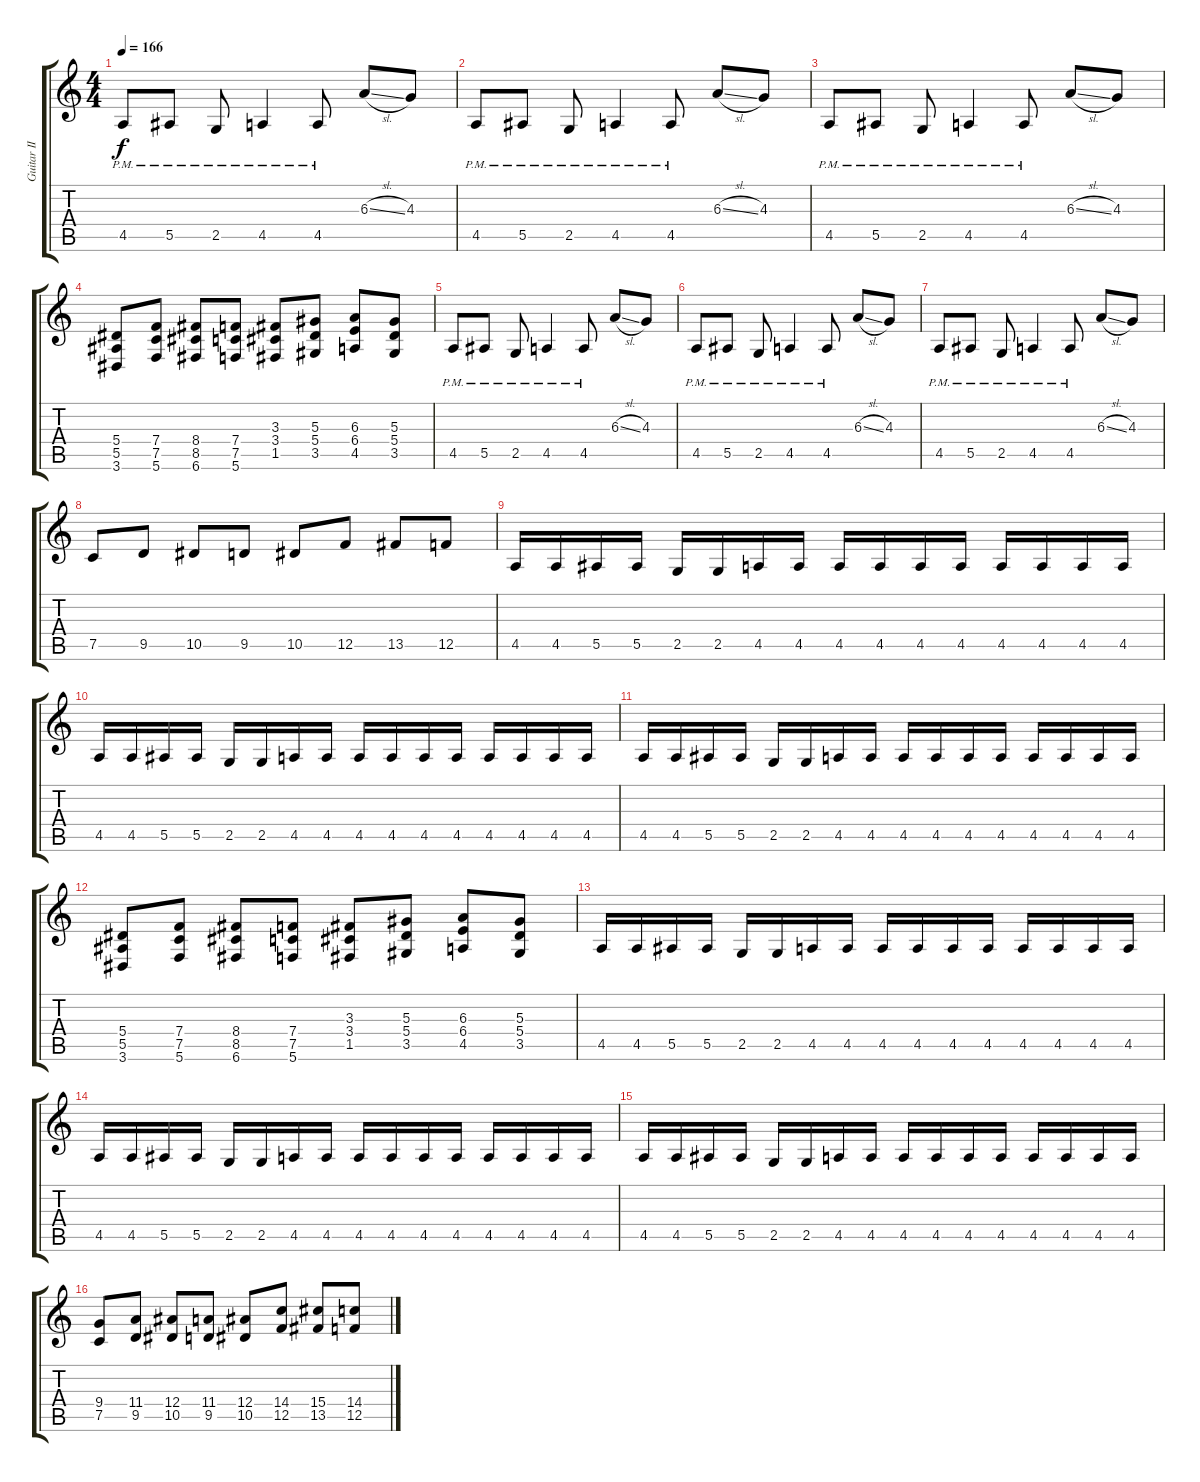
\track ("Guitar II" "Guitar II") {instrument distortionguitar}
\staff {score tabs}
\tuning (C4 G3 Eb3 Bb2 F2 C2) {hide}
\ts (4 4)
\tempo 166
\clef g2
\ks c
4.5{pm}.8{dy f} 5.5{pm}.8 2.5{pm}.8 4.5{pm}.4 4.5{pm}.8 6.3{sl}.8 4.3.8 |
4.5{pm}.8 5.5{pm}.8 2.5{pm}.8 4.5{pm}.4 4.5{pm}.8 6.3{sl}.8 4.3.8 |
4.5{pm}.8 5.5{pm}.8 2.5{pm}.8 4.5{pm}.4 4.5{pm}.8 6.3{sl}.8 4.3.8 |
(5.4 5.5 3.6).8 (7.4 7.5 5.6).8 (8.4 8.5 6.6).8 (7.4 7.5 5.6).8 (3.3 3.4 1.5).8 (5.3 5.4 3.5).8 (6.3 6.4 4.5).8 (5.3 5.4 3.5).8 |
4.5{pm}.8 5.5{pm}.8 2.5{pm}.8 4.5{pm}.4 4.5{pm}.8 6.3{sl}.8 4.3.8 |
4.5{pm}.8 5.5{pm}.8 2.5{pm}.8 4.5{pm}.4 4.5{pm}.8 6.3{sl}.8 4.3.8 |
4.5{pm}.8 5.5{pm}.8 2.5{pm}.8 4.5{pm}.4 4.5{pm}.8 6.3{sl}.8 4.3.8 |
7.5.8 9.5.8 10.5.8 9.5.8 10.5.8 12.5.8 13.5.8 12.5.8 |
4.5.16 4.5.16 5.5.16 5.5.16 2.5.16 2.5.16 4.5.16 4.5.16 4.5.16 4.5.16 4.5.16 4.5.16 4.5.16 4.5.16 4.5.16 4.5.16 |
4.5.16 4.5.16 5.5.16 5.5.16 2.5.16 2.5.16 4.5.16 4.5.16 4.5.16 4.5.16 4.5.16 4.5.16 4.5.16 4.5.16 4.5.16 4.5.16 |
4.5.16 4.5.16 5.5.16 5.5.16 2.5.16 2.5.16 4.5.16 4.5.16 4.5.16 4.5.16 4.5.16 4.5.16 4.5.16 4.5.16 4.5.16 4.5.16 |
(5.4 5.5 3.6).8 (7.4 7.5 5.6).8 (8.4 8.5 6.6).8 (7.4 7.5 5.6).8 (3.3 3.4 1.5).8 (5.3 5.4 3.5).8 (6.3 6.4 4.5).8 (5.3 5.4 3.5).8 |
4.5.16 4.5.16 5.5.16 5.5.16 2.5.16 2.5.16 4.5.16 4.5.16 4.5.16 4.5.16 4.5.16 4.5.16 4.5.16 4.5.16 4.5.16 4.5.16 |
4.5.16 4.5.16 5.5.16 5.5.16 2.5.16 2.5.16 4.5.16 4.5.16 4.5.16 4.5.16 4.5.16 4.5.16 4.5.16 4.5.16 4.5.16 4.5.16 |
4.5.16 4.5.16 5.5.16 5.5.16 2.5.16 2.5.16 4.5.16 4.5.16 4.5.16 4.5.16 4.5.16 4.5.16 4.5.16 4.5.16 4.5.16 4.5.16 |
(9.4 7.5).8 (11.4 9.5).8 (12.4 10.5).8 (11.4 9.5).8 (12.4 10.5).8 (14.4 12.5).8 (15.4 13.5).8 (14.4 12.5).8
